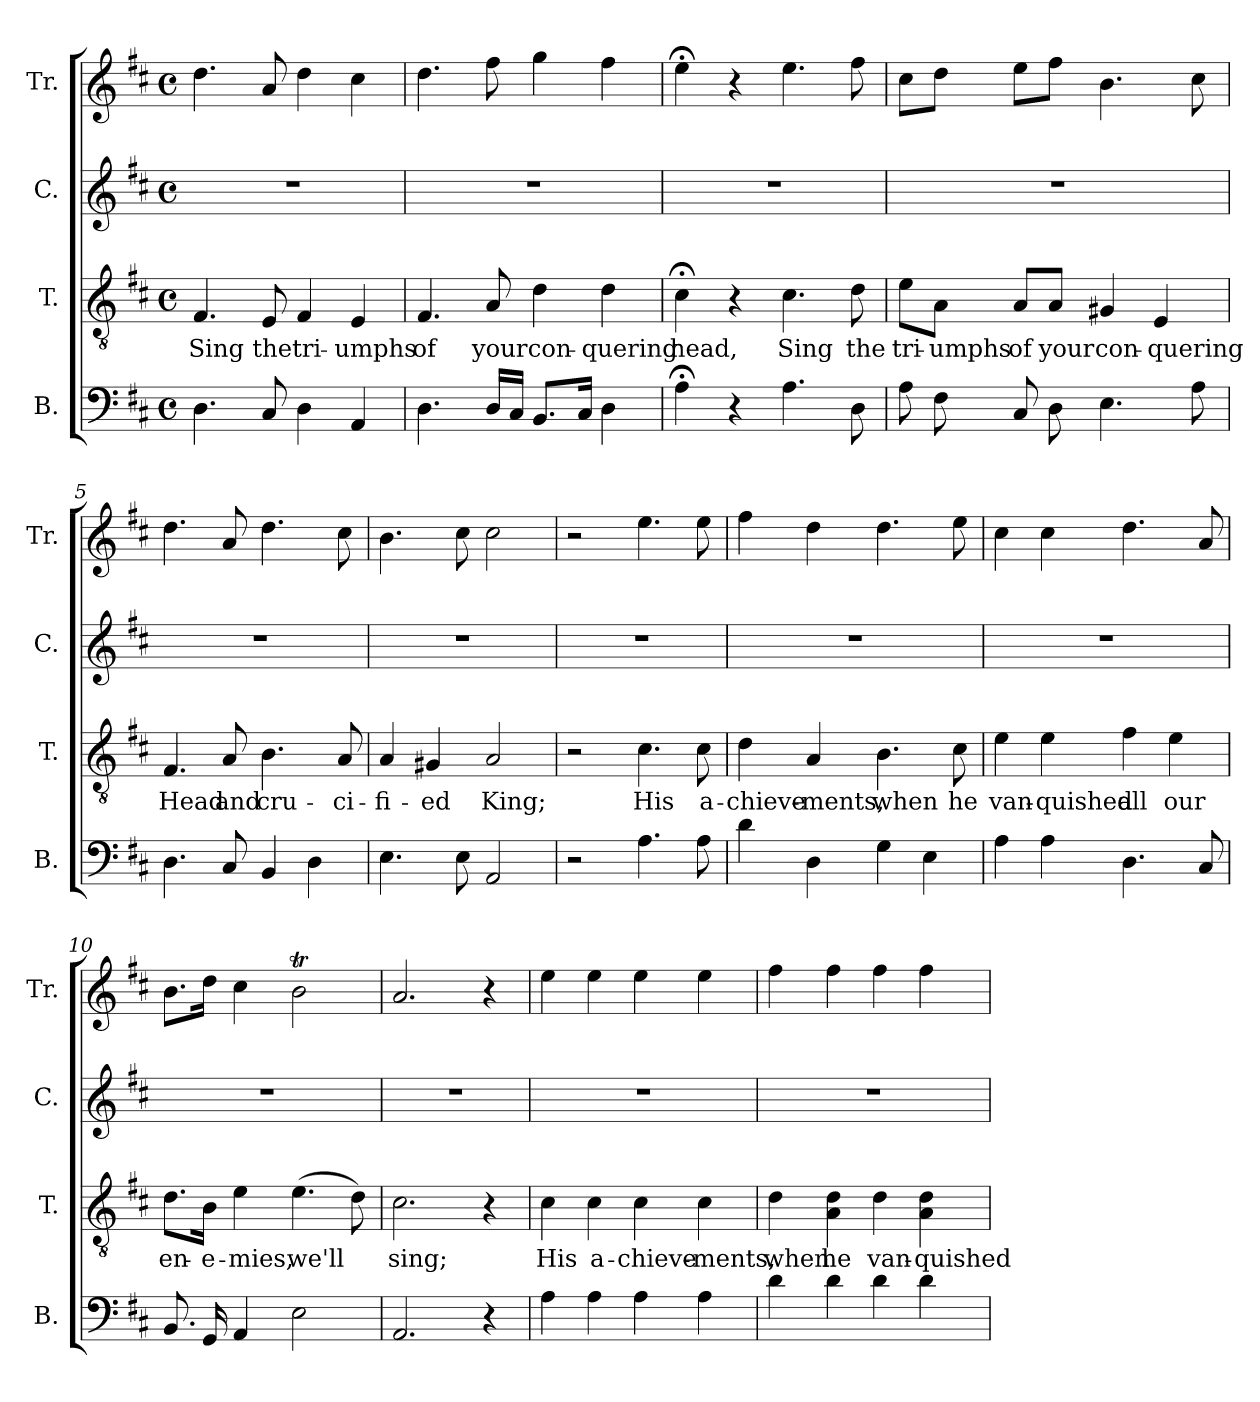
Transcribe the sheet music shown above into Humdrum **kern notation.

**kern	**kern	**text	**kern	**kern
*part4	*part3	*part3	*part2	*part1
*staff4	*staff3	*staff3	*staff2	*staff1
*I"B.	*I"T.	*	*I"C.	*I"Tr.
*I'B.	*I'T.	*	*I'C.	*I'Tr.
*clefF4	*clefGv2	*	*clefG2	*clefG2
*k[f#c#]	*k[f#c#]	*	*k[f#c#]	*k[f#c#]
*M4/4	*M4/4	*	*M4/4	*M4/4
*met(c)	*met(c)	*	*met(c)	*met(c)
*MM90	*MM90	*	*MM90	*MM90
=1	=1	=1	=1	=1
!	!	!LO:LY:b	!	!
4.D!\	4.F#!/	Sing	1r	4.dd!\
!	!	!LO:LY:b	!	!
8C#!/	8E!/	the	.	8a!/
!	!	!LO:LY:b	!	!
4D!\	4F#!/	tri-	.	4dd!\
!	!	!LO:LY:b	!	!
4AA!/	4E!/	-umphs	.	4cc#!\
=2	=2	=2	=2	=2
!	!	!LO:LY:b	!	!
4.D!\	4.F#!/	of	1r	4.dd!\
!	!	!LO:LY:b	!	!
16D!/LL	8A!/	your	.	8ff#!\
16C#!/JJ	.	.	.	.
!	!	!LO:LY:b	!	!
8.BB!/L	4d!\	con-	.	4gg!\
16C#!/Jk	.	.	.	.
!	!	!LO:LY:b	!	!
4D!\	4d!\	-quering	.	4ff#!\
=3	=3	=3	=3	=3
!	!	!LO:LY:b	!	!
4A;<!\	4c#;<!\	head,	1r	4ee;<!\
4r	4r	.	.	4r
!	!	!LO:LY:b	!	!
4.A!\	4.c#!\	Sing	.	4.ee!\
!	!	!LO:LY:b	!	!
8D!\	8d!\	the	.	8ff#!\
=4	=4	=4	=4	=4
!	!	!LO:LY:b	!	!
8A!\	8e!\L	tri-	1r	8cc#!\L
!	!	!LO:LY:b	!	!
8F#!\	8A!\J	-umphs	.	8dd!\J
!	!	!LO:LY:b	!	!
8C#!/	8A!/L	of	.	8ee!\L
!	!	!LO:LY:b	!	!
8D!\	8A!/J	your	.	8ff#!\J
!	!	!LO:LY:b	!	!
4.E!\	4G#X!/	con-	.	4.b!\
!	!	!LO:LY:b	!	!
.	4E!/	-quering	.	.
8A!\	.	.	.	8cc#!\
=5	=5	=5	=5	=5
!	!	!LO:LY:b	!	!
4.D!\	4.F#!/	Head	1r	4.dd!\
!	!	!LO:LY:b	!	!
8C#!/	8A!/	and	.	8a!/
!	!	!LO:LY:b	!	!
4BB!/	4.B!\	cru-	.	4.dd!\
4D!\	.	.	.	.
!	!	!LO:LY:b	!	!
.	8A!/	-ci-	.	8cc#!\
=6	=6	=6	=6	=6
!	!	!LO:LY:b	!	!
4.E!\	4A!/	-fi-	1r	4.b!\
!	!	!LO:LY:b	!	!
.	4G#X!/	-ed	.	.
8E!\	.	.	.	8cc#!\
!	!	!LO:LY:b	!	!
2AA!/	2A!/	King;	.	2cc#!\
=7	=7	=7	=7	=7
2r	2r	.	1r	2r
!	!	!LO:LY:b	!	!
4.A!\	4.c#!\	His	.	4.ee!\
!	!	!LO:LY:b	!	!
8A!\	8c#!\	a-	.	8ee!\
!!LO:LB:g=z
=8	=8	=8	=8	=8
!	!	!LO:LY:b	!	!
4d!\	4d!\	-chieve-	1r	4ff#!\
!	!	!LO:LY:b	!	!
4D!\	4A!/	-ments,	.	4dd!\
!	!	!LO:LY:b	!	!
4G!\	4.B!\	when	.	4.dd!\
4E!\	.	.	.	.
!	!	!LO:LY:b	!	!
.	8c#!\	he	.	8ee!\
=9	=9	=9	=9	=9
!	!	!LO:LY:b	!	!
4A!\	4e!\	van-	1r	4cc#!\
!	!	!LO:LY:b	!	!
4A!\	4e!\	-quished	.	4cc#!\
!	!	!LO:LY:b	!	!
4.D!\	4f#!\	all	.	4.dd!\
!	!	!LO:LY:b	!	!
.	4e!\	our	.	.
8C#!/	.	.	.	8a!/
=10	=10	=10	=10	=10
!	!	!LO:LY:b	!	!
8.BB!/	8.d!\L	en-	1r	8.b!\L
!	!	!LO:LY:b	!	!
16GG!/	16B!\Jk	-e-	.	16dd!\Jk
!	!	!LO:LY:b	!	!
4AA!/	4e!\	-mies,	.	4cc#!\
!	!	!LO:LY:b	!	!
2E!\	(>4.e!\	we'll	.	2bT!\
.	8d!\)	.	.	.
=11	=11	=11	=11	=11
!	!	!LO:LY:b	!	!
2.AA!/	2.c#!\	sing;	1r	2.a!/
4r	4r	.	.	4r
=12	=12	=12	=12	=12
!	!	!LO:LY:b	!	!
4A!\	4c#!\	His	1r	4ee!\
!	!	!LO:LY:b	!	!
4A!\	4c#!\	a-	.	4ee!\
!	!	!LO:LY:b	!	!
4A!\	4c#!\	-chieve-	.	4ee!\
!	!	!LO:LY:b	!	!
4A!\	4c#!\	-ments,	.	4ee!\
=13	=13	=13	=13	=13
!	!	!LO:LY:b	!	!
4d!\	4d!\	when	1r	4ff#!\
!	!	!LO:LY:b	!	!
4d!\	4A!\ 4d!\	he	.	4ff#!\
!	!	!LO:LY:b	!	!
4d!\	4d!\	van-	.	4ff#!\
!	!	!LO:LY:b	!	!
4d!\	4A!\ 4d!\	-quished	.	4ff#!\
=	=	=	=	=
*-	*-	*-	*-	*-
